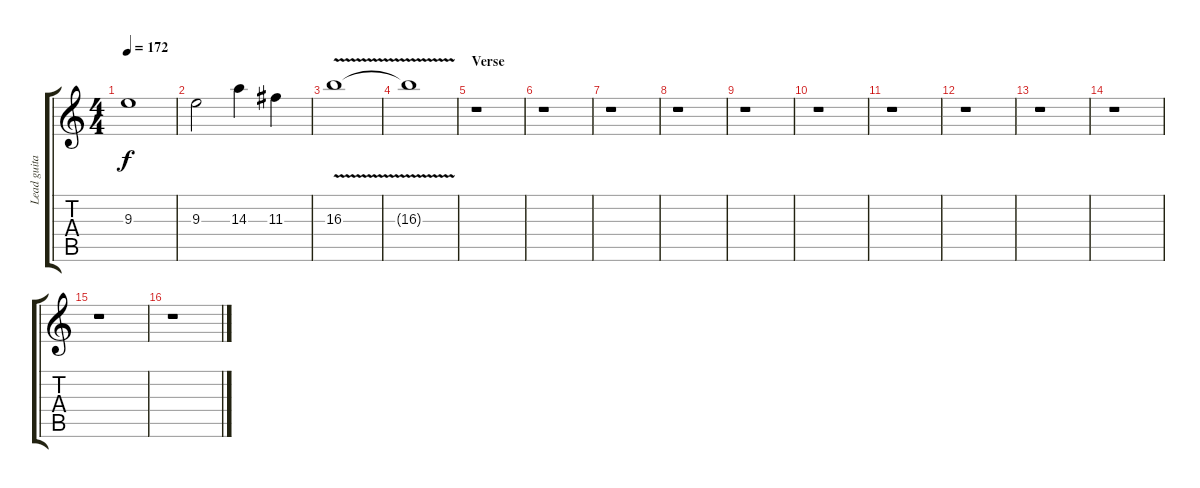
\track ("Lead guitar 2" "Lead guita") {instrument distortionguitar}
\staff {score tabs}
\tuning (E4 B3 G3 D3 A2 E2) {hide}
\ts (4 4)
\tempo 172
\clef g2
\ks c
9.3.1{dy f} |
9.3.2 14.3.4 11.3.4 |
16.3{v}.1 |
16.3{t}.1 |
\section ("" "Verse")
r.1 |
r.1 |
r.1 |
r.1 |
r.1 |
r.1 |
r.1 |
r.1 |
r.1 |
r.1 |
r.1 |
r.1
